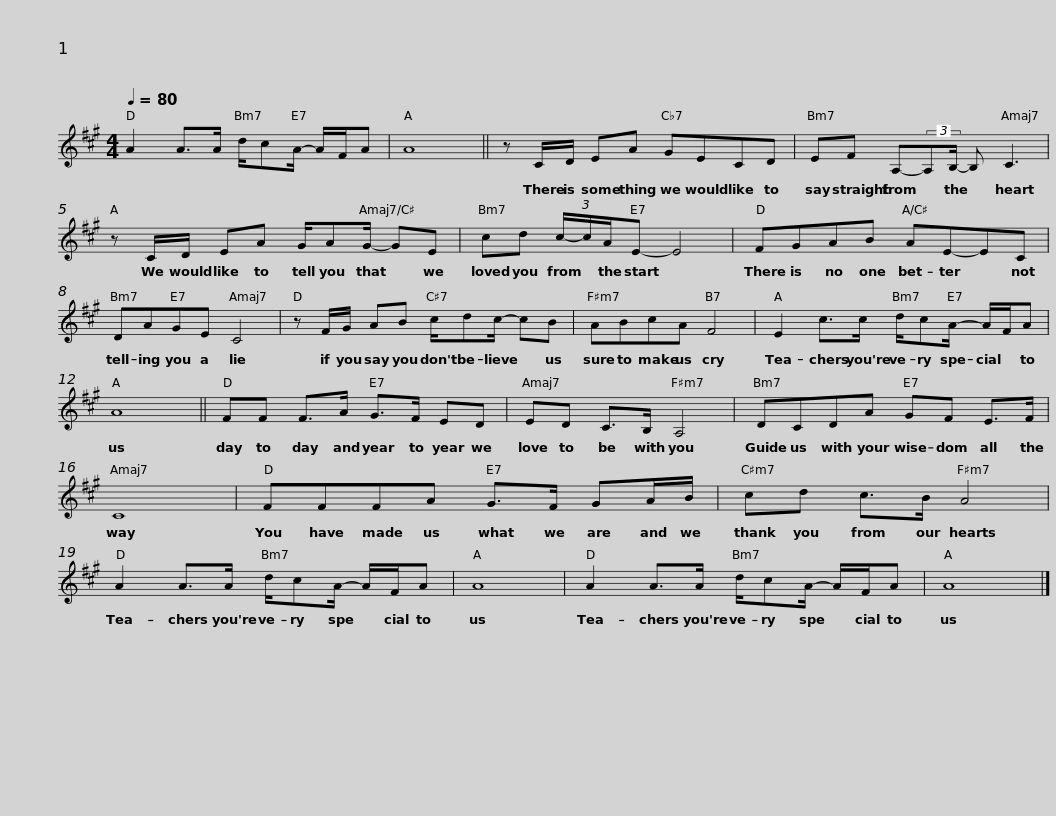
X:1
L:1/8
Q:1/4=80
M:4/4
I:linebreak $
K:A
V:1 treble
V:1
 A2 A>A d/cA/- A/F/A | A8 || z C/D/ EA GECD | EF A,-(3:2:2A,B,/- B, C3 |$ z C/D/ EA G/AG/- GE | %5
 cd (3c/-c/A/E- E4 | FGAB AE-EC |$ DAGE C4 | z F/G/ AB c/dc/- cB | ABcA F4 |$ %10
 E2 c>c d/cA/- A/F/A | A8 || FF F>A G>F ED | ED C>B, A,4 |$ DCDA GF E>F | %15
 C8 | FFFA G>F GA/B/ |$ cd c>B A4 | A2 A>A d/cA/- A/F/A | A8 |$ %20
 A2 A>A d/cA/- A/F/A | A8 |] %22
